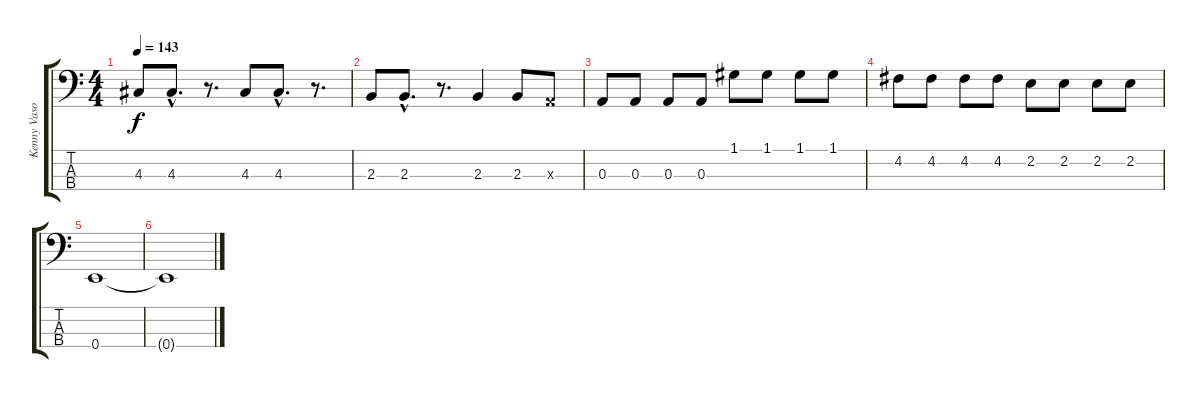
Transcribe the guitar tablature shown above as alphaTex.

\track ("Kenny Vasoli - Bass" "Kenny Vaso") {instrument electricbasspick}
\staff {score tabs}
\tuning (G2 D2 A1 E1) {hide}
\ts (4 4)
\tempo 143
\clef f4
\ks c
4.3.8{dy f} 4.3{hac}.8{d} r.8{d} 4.3.8 4.3{hac}.8{d} r.8{d} |
2.3.8 2.3{hac}.8{d} r.8{d} 2.3.4 2.3.8 0.3{x}.8 |
0.3.8 0.3.8 0.3.8 0.3.8 1.1.8 1.1.8 1.1.8 1.1.8 |
4.2.8 4.2.8 4.2.8 4.2.8 2.2.8 2.2.8 2.2.8 2.2.8 |
0.4.1 |
0.4{t}.1
